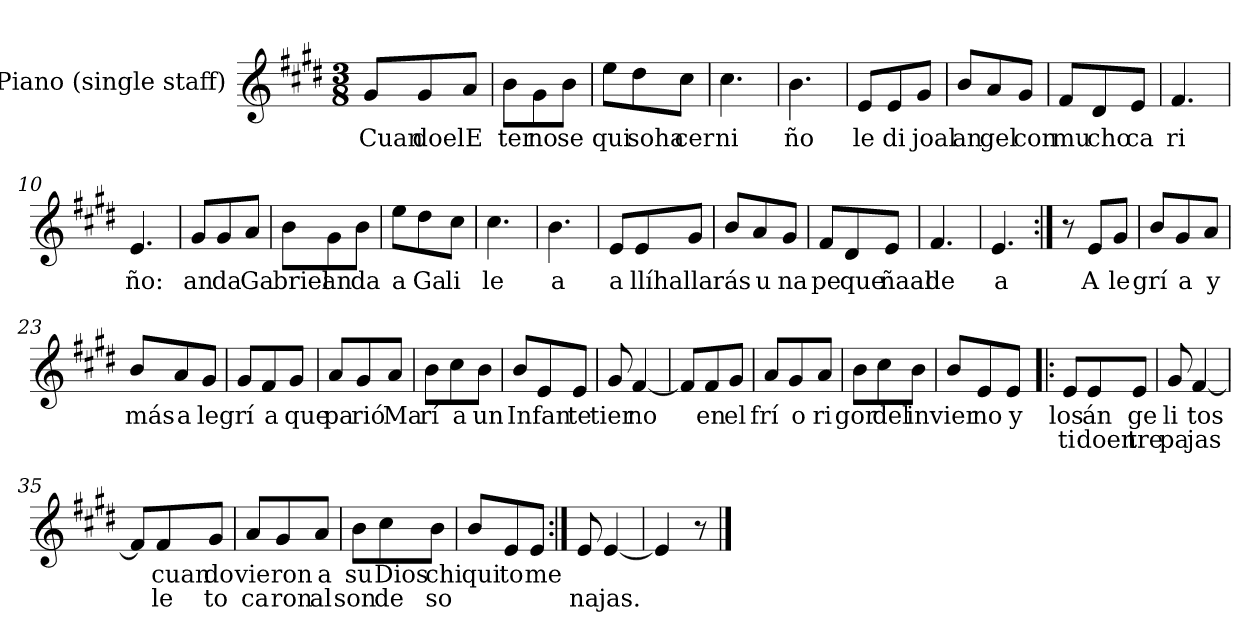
**kern	**text	**text
*part1	*part1	*part1
*staff1	*staff1	*staff1
*I"Piano (single staff)	*	*
*I'Pno.	*	*
*stria5	*	*
*clefG2	*	*
*k[f#c#g#d#]	*	*
*E:	*	*
*M3/8	*	*
*MM126	*	*
=1	=1	=1
8g#/L	Cuan	.
8g#/	doel	.
8a/J	E	.
=2	=2	=2
8b\L	ter	.
8g#\	no	.
8b\J	se	.
=3	=3	=3
8ee\L	qui	.
8dd#\	soha	.
8cc#\J	cer	.
=4	=4	=4
4.cc#\	ni	.
=5	=5	=5
4.b\	ño	.
=6	=6	=6
8e/L	le	.
8e/	di	.
8g#/J	joal	.
=7	=7	=7
8b/L	an	.
8a/	gel	.
8g#/J	con	.
=8	=8	=8
8f#/L	mu	.
8d#/	cho	.
8e/J	ca	.
=9	=9	=9
4.f#/	ri	.
=10	=10	=10
4.e/	ño:	.
=11	=11	=11
8g#/L	an	.
8g#/	da	.
8a/J	Ga	.
=12	=12	=12
8b\L	briel	.
8g#\	an	.
8b\J	da	.
=13	=13	=13
8ee\L	a	.
8dd#\	Ga	.
8cc#\J	li	.
=14	=14	=14
4.cc#\	le	.
=15	=15	=15
4.b\	a	.
=16	=16	=16
8e/L	a	.
8e/	llíha	.
8g#/J	lla	.
=17	=17	=17
8b/L	rás	.
8a/	u	.
8g#/J	na	.
=18	=18	=18
8f#/L	pe	.
8d#/	que	.
8e/J	ñaal	.
=19	=19	=19
4.f#/	de	.
=20	=20	=20
4.e/	a	.
=21:|!	=21:|!	=21:|!
8r	.	.
8e/L	A	.
8g#/J	le	.
=22	=22	=22
8b/L	grí	.
8g#/	a	.
8a/J	y	.
=23	=23	=23
8b/L	más	.
8a/	a	.
8g#/J	le	.
=24	=24	=24
8g#/L	grí	.
8f#/	a	.
8g#/J	que	.
=25	=25	=25
8a/L	pa	.
8g#/	rió	.
8a/J	Ma	.
=26	=26	=26
8b\L	rí	.
8cc#\	a	.
8b\J	un	.
=27	=27	=27
8b/L	In	.
8e/	fan	.
8e/J	te	.
=28	=28	=28
8g#/	tier	.
[4f#/	no	.
=29	=29	=29
8f#/L]	.	.
8f#/	en	.
8g#/J	el	.
=30	=30	=30
8a/L	frí	.
8g#/	o	.
8a/J	ri	.
=31	=31	=31
8b\L	gor	.
8cc#\	del	.
8b\J	in	.
=32	=32	=32
8b/L	vier	.
8e/	no	.
8e/J	y	.
=33!|:	=33!|:	=33!|:
8e/L	los	ti
8e/	án	doen
8e/J	ge	tre
=34	=34	=34
8g#/	li	pa
[4f#/	tos	jas
=35	=35	=35
8f#/L]	.	.
8f#/	cuan	le
8g#/J	do	to
=36	=36	=36
8a/L	vie	ca
8g#/	ron	ron
8a/J	a	al
=37	=37	=37
8b\L	su	son
8cc#\	Dios	de
8b\J	chi	so
=38	=38	=38
8b/L	qui	.
8e/	to	.
8e/J	me	.
=39:|!	=39:|!	=39:|!
8e/	.	na
[4e/	.	jas.
=40	=40	=40
4e/]	.	.
8r	.	.
==	==	==
*-	*-	*-
